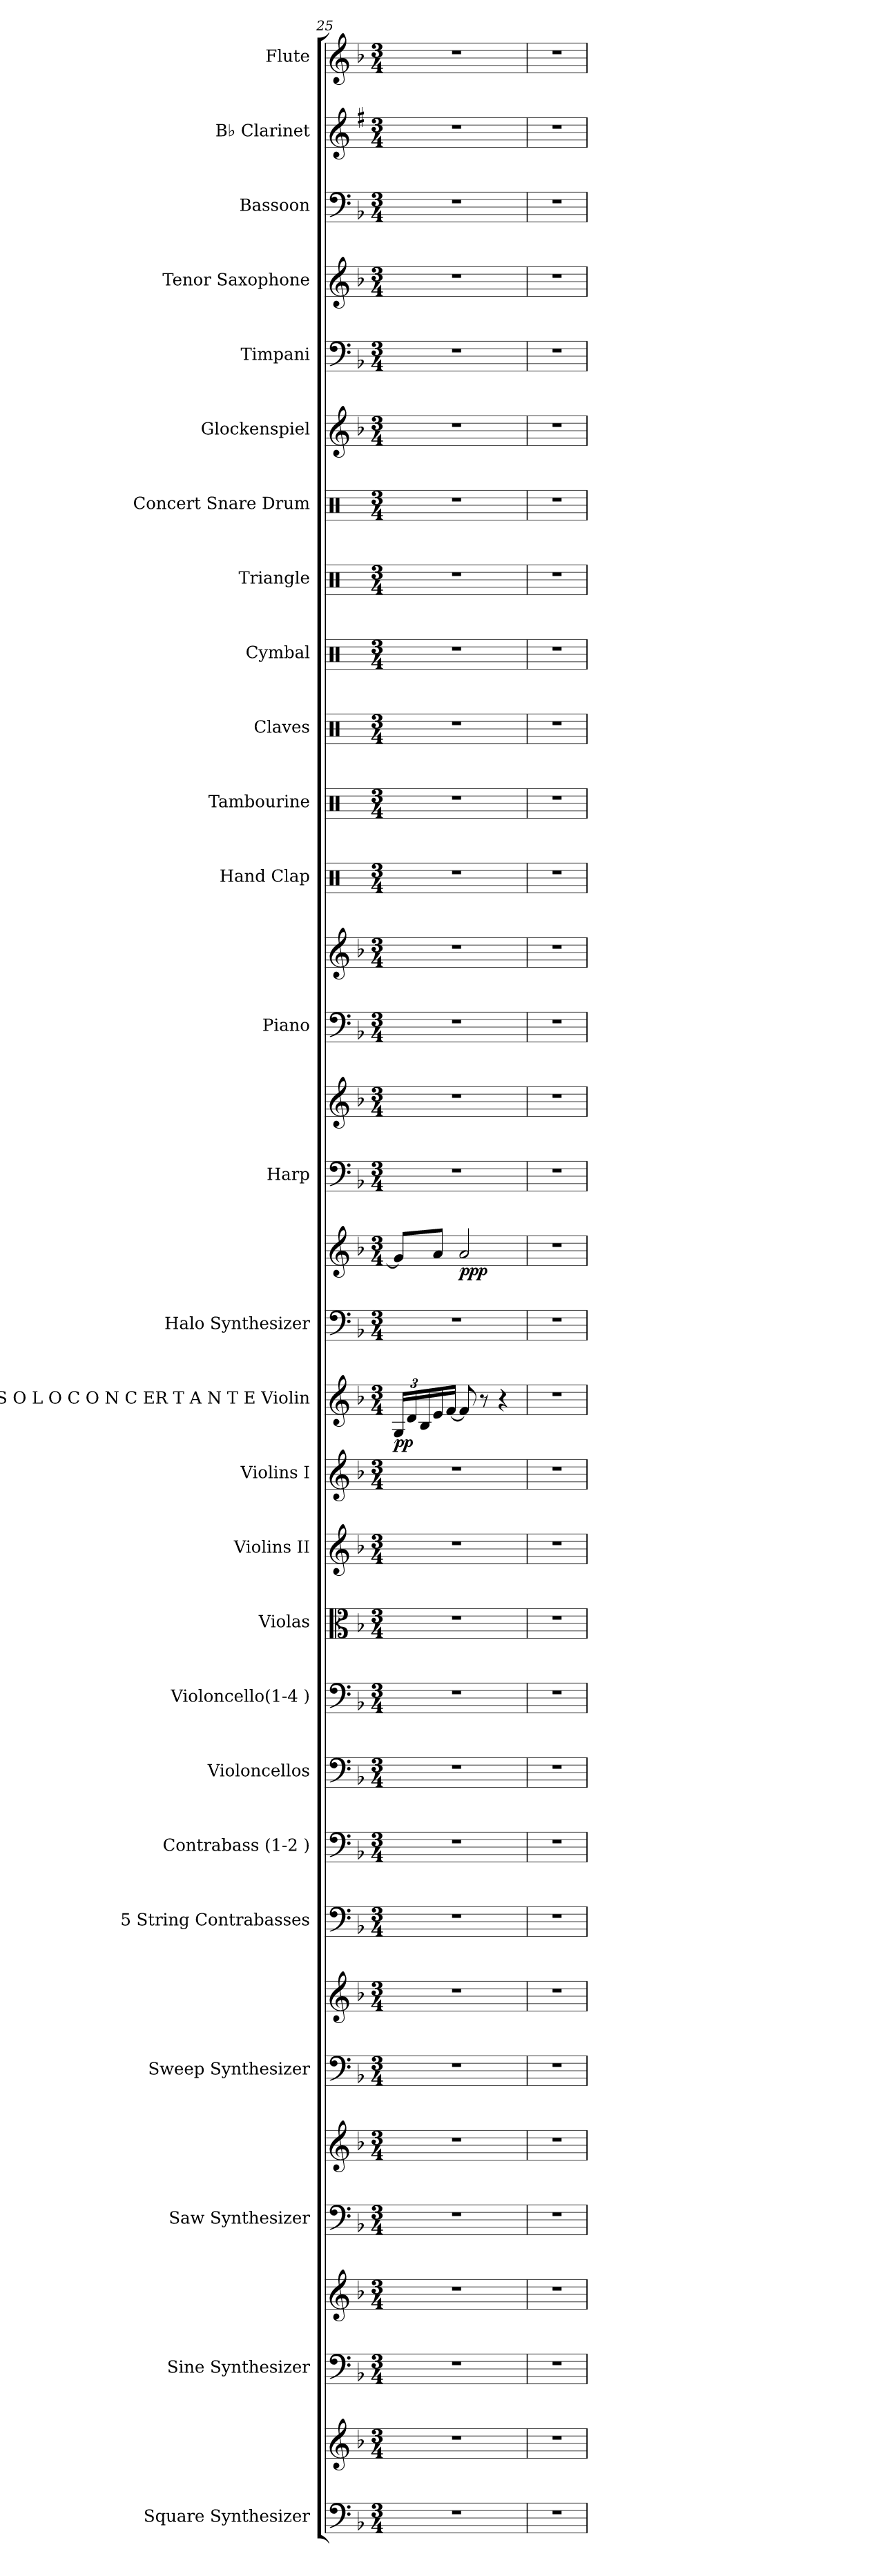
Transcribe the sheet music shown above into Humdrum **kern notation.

**kern	**kern	**kern	**kern	**kern	**kern	**kern	**kern	**kern	**kern	**kern	**kern	**kern	**kern	**kern	**kern	**dynam	**kern	**kern	**dynam	**kern	**kern	**kern	**kern	**kern	**kern	**kern	**kern	**kern	**kern	**kern	**kern	**kern	**kern	**kern	**kern
*part27	*part27	*part26	*part26	*part25	*part25	*part24	*part24	*part23	*part22	*part21	*part20	*part19	*part18	*part17	*part16	*part16	*part15	*part15	*part15	*part14	*part14	*part13	*part13	*part12	*part11	*part10	*part9	*part8	*part7	*part6	*part5	*part4	*part3	*part2	*part1
*staff34	*staff33	*staff32	*staff31	*staff30	*staff29	*staff28	*staff27	*staff26	*staff25	*staff24	*staff23	*staff22	*staff21	*staff20	*staff19	*staff19	*staff18	*staff17	*staff17/18	*staff16	*staff15	*staff14	*staff13	*staff12	*staff11	*staff10	*staff9	*staff8	*staff7	*staff6	*staff5	*staff4	*staff3	*staff2	*staff1
*I"Square Synthesizer	*	*I"Sine Synthesizer	*	*I"Saw Synthesizer	*	*I"Sweep Synthesizer	*	*I"5 String  Contrabasses	*I"Contrabass  (1-2 )	*I"Violoncellos	*I"Violoncello(1-4 )	*I"Violas	*I"Violins  II	*I"Violins  I	*I"S  O  L  O   C O N C ER T A N T E  Violin	*	*I"Halo Synthesizer	*	*	*I"Harp	*	*I"Piano	*	*I"Hand Clap	*I"Tambourine	*I"Claves	*I"Cymbal	*I"Triangle	*I"Concert Snare Drum	*I"Glockenspiel	*I"Timpani	*I"Tenor Saxophone	*I"Bassoon	*I"B♭ Clarinet	*I"Flute
*I'Synth.	*	*I'Synth.	*	*I'Synth.	*	*I'Synth.	*	*I'5  Str   Cbs.	*I'Cb.  (1-2 )	*I'Vcs.	*I'Vc.  (1-4 )	*I'Vlas.	*I'Vlns.  II	*I'Vlns.I	*I'S   O  L   O    Vln.	*	*I'Synth.	*	*	*I'Hrp.	*	*I'Pno.	*	*I'Hd. Clp.	*I'Tamb.	*I'Clv.	*I'Cym.	*I'Trgl.	*I'Con. Sn.	*I'Glock.	*I'Timp.	*I'T. Sax.	*I'Bsn.	*I'B♭ Cl.	*I'Fl.
*clefF4	*clefG2	*clefF4	*clefG2	*clefF4	*clefG2	*clefF4	*clefG2	*clefF4	*clefF4	*clefF4	*clefF4	*clefC3	*clefG2	*clefG2	*clefG2	*	*clefF4	*clefG2	*	*clefF4	*clefG2	*clefF4	*clefG2	*clefX	*clefX	*clefX	*clefX	*clefX	*clefX	*clefG2	*clefF4	*clefG2	*clefF4	*clefG2	*clefG2
*	*	*	*	*	*	*	*	*ITrd7c12	*ITrd7c12	*	*	*	*	*	*	*	*	*	*	*	*	*	*	*	*	*	*	*	*	*ITrd-14c-24	*	*ITrd8c14	*	*ITrd1c2	*
*k[b-]	*k[b-]	*k[b-]	*k[b-]	*k[b-]	*k[b-]	*k[b-]	*k[b-]	*k[b-]	*k[b-]	*k[b-]	*k[b-]	*k[b-]	*k[b-]	*k[b-]	*k[b-]	*	*k[b-]	*k[b-]	*	*k[b-]	*k[b-]	*k[b-]	*k[b-]	*k[]	*k[]	*k[]	*k[]	*k[]	*k[]	*k[b-]	*k[b-]	*k[b-]	*k[b-]	*k[b-]	*k[b-]
*M3/4	*M3/4	*M3/4	*M3/4	*M3/4	*M3/4	*M3/4	*M3/4	*M3/4	*M3/4	*M3/4	*M3/4	*M3/4	*M3/4	*M3/4	*M3/4	*	*M3/4	*M3/4	*	*M3/4	*M3/4	*M3/4	*M3/4	*M3/4	*M3/4	*M3/4	*M3/4	*M3/4	*M3/4	*M3/4	*M3/4	*M3/4	*M3/4	*M3/4	*M3/4
*	*	*	*	*	*	*	*	*	*	*	*	*	*	*	*Xbrackettup	*	*	*	*	*	*	*	*	*	*	*	*	*	*	*	*	*	*	*	*
=25	=25	=25	=25	=25	=25	=25	=25	=25	=25	=25	=25	=25	=25	=25	=25	=25	=25	=25	=25	=25	=25	=25	=25	=25	=25	=25	=25	=25	=25	=25	=25	=25	=25	=25	=25
!	!	!	!	!	!	!	!	!	!	!	!	!	!	!	!	!LO:DY:b	!	!	!	!	!	!	!	!	!	!	!	!	!	!	!	!	!	!	!
2.r	2.r	2.r	2.r	2.r	2.r	2.r	2.r	2.r	2.r	2.r	2.r	2.r	2.r	2.r	24G/LL	pp	2.r	8g/L]	.	2.r	2.r	2.r	2.r	2.r	2.r	2.r	2.r	2.r	2.r	2.r	2.r	2.r	2.r	2.r	2.r
.	.	.	.	.	.	.	.	.	.	.	.	.	.	.	24d/	.	.	.	.	.	.	.	.	.	.	.	.	.	.	.	.	.	.	.	.
.	.	.	.	.	.	.	.	.	.	.	.	.	.	.	24B-/	.	.	.	.	.	.	.	.	.	.	.	.	.	.	.	.	.	.	.	.
.	.	.	.	.	.	.	.	.	.	.	.	.	.	.	16e/	.	.	8a/J	.	.	.	.	.	.	.	.	.	.	.	.	.	.	.	.	.
.	.	.	.	.	.	.	.	.	.	.	.	.	.	.	[16f/JJ	.	.	.	.	.	.	.	.	.	.	.	.	.	.	.	.	.	.	.	.
!	!	!	!	!	!	!	!	!	!	!	!	!	!	!	!	!	!	!	!LO:DY:b	!	!	!	!	!	!	!	!	!	!	!	!	!	!	!	!
.	.	.	.	.	.	.	.	.	.	.	.	.	.	.	8f/]	.	.	2a/	ppp	.	.	.	.	.	.	.	.	.	.	.	.	.	.	.	.
.	.	.	.	.	.	.	.	.	.	.	.	.	.	.	8r	.	.	.	.	.	.	.	.	.	.	.	.	.	.	.	.	.	.	.	.
.	.	.	.	.	.	.	.	.	.	.	.	.	.	.	4r	.	.	.	.	.	.	.	.	.	.	.	.	.	.	.	.	.	.	.	.
=26	=26	=26	=26	=26	=26	=26	=26	=26	=26	=26	=26	=26	=26	=26	=26	=26	=26	=26	=26	=26	=26	=26	=26	=26	=26	=26	=26	=26	=26	=26	=26	=26	=26	=26	=26
2.r	2.r	2.r	2.r	2.r	2.r	2.r	2.r	2.r	2.r	2.r	2.r	2.r	2.r	2.r	2.r	.	2.r	2.r	.	2.r	2.r	2.r	2.r	2.r	2.r	2.r	2.r	2.r	2.r	2.r	2.r	2.r	2.r	2.r	2.r
=	=	=	=	=	=	=	=	=	=	=	=	=	=	=	=	=	=	=	=	=	=	=	=	=	=	=	=	=	=	=	=	=	=	=	=
*-	*-	*-	*-	*-	*-	*-	*-	*-	*-	*-	*-	*-	*-	*-	*-	*-	*-	*-	*-	*-	*-	*-	*-	*-	*-	*-	*-	*-	*-	*-	*-	*-	*-	*-	*-
